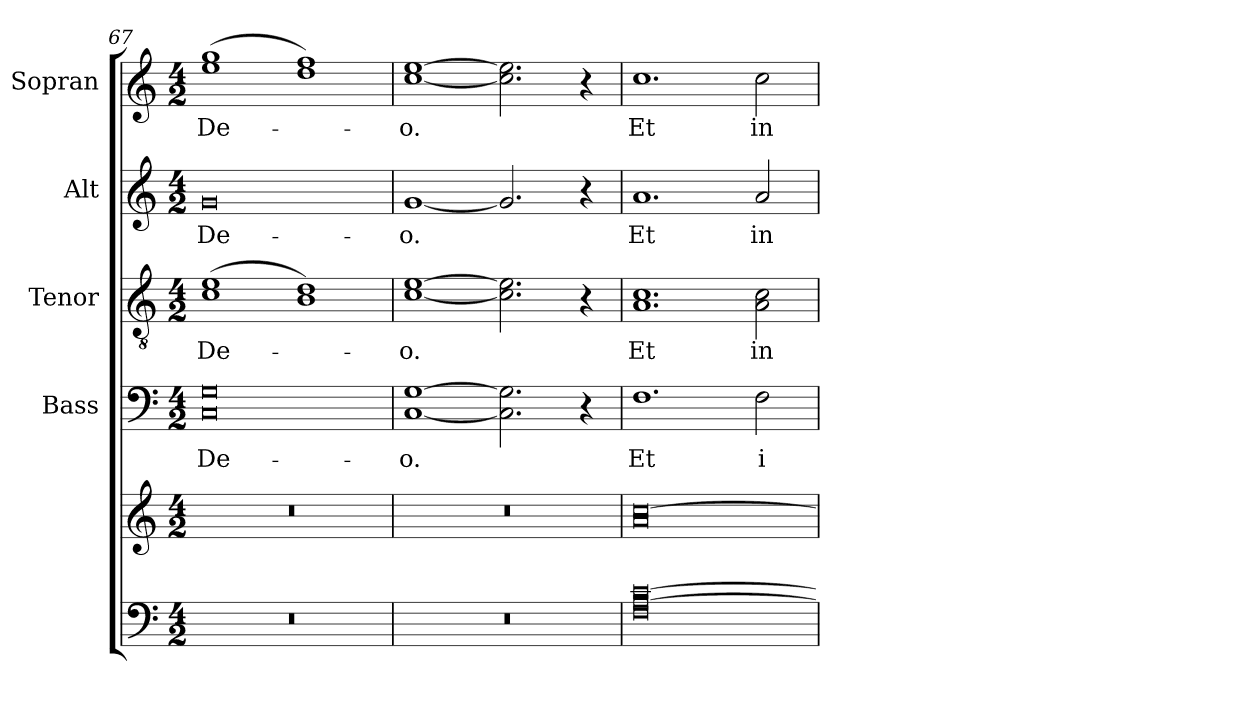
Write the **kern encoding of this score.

**kern	**kern	**kern	**text	**kern	**text	**kern	**text	**kern	**text
*part5	*part5	*part4	*part4	*part3	*part3	*part2	*part2	*part1	*part1
*staff6	*staff5	*staff4	*staff4	*staff3	*staff3	*staff2	*staff2	*staff1	*staff1
*	*	*I"Bass	*	*I"Tenor	*	*I"Alt	*	*I"Sopran	*
*	*	*I'B.	*	*I'T.	*	*I'A.	*	*I'S.	*
*clefF4	*clefG2	*clefF4	*	*clefGv2	*	*clefG2	*	*clefG2	*
*k[]	*k[]	*k[]	*	*k[]	*	*k[]	*	*k[]	*
*C:	*C:	*C:	*	*C:	*	*C:	*	*C:	*
*M4/2	*M4/2	*M4/2	*	*M4/2	*	*M4/2	*	*M4/2	*
=67	=67	=67	=67	=67	=67	=67	=67	=67	=67
!	!	!	!LO:LY:b	!	!LO:LY:b	!	!LO:LY:b	!	!LO:LY:b
0r	0r	0C 0G	De-	(>1c 1e	De-	0g	De-	(>1ee 1gg	De-
.	.	.	.	1B 1d)	.	.	.	1dd 1ff)	.
!!LO:LB:g=z
=68	=68	=68	=68	=68	=68	=68	=68	=68	=68
!	!	!	!LO:LY:b	!	!LO:LY:b	!	!LO:LY:b	!	!LO:LY:b
0r	0r	[1C [1G	-o.	[1c [1e	-o.	[1g	-o.	[1cc [1ee	-o.
.	.	2.C\] 2.G\]	.	2.c\] 2.e\]	.	2.g/]	.	2.cc\] 2.ee\]	.
.	.	4r	.	4r	.	4r	.	4r	.
=69	=69	=69	=69	=69	=69	=69	=69	=69	=69
!	!	!	!LO:LY:b	!	!LO:LY:b	!	!LO:LY:b	!	!LO:LY:b
0F [0A [0c	0a [0cc	1.F	Et	1.A 1.c	Et	1.a	Et	1.cc	Et
!	!	!	!LO:LY:b	!	!LO:LY:b	!	!LO:LY:b	!	!LO:LY:b
.	.	2F\	i	2A\ 2c\	in	2a/	in	2cc\	in
=	=	=	=	=	=	=	=	=	=
*-	*-	*-	*-	*-	*-	*-	*-	*-	*-
